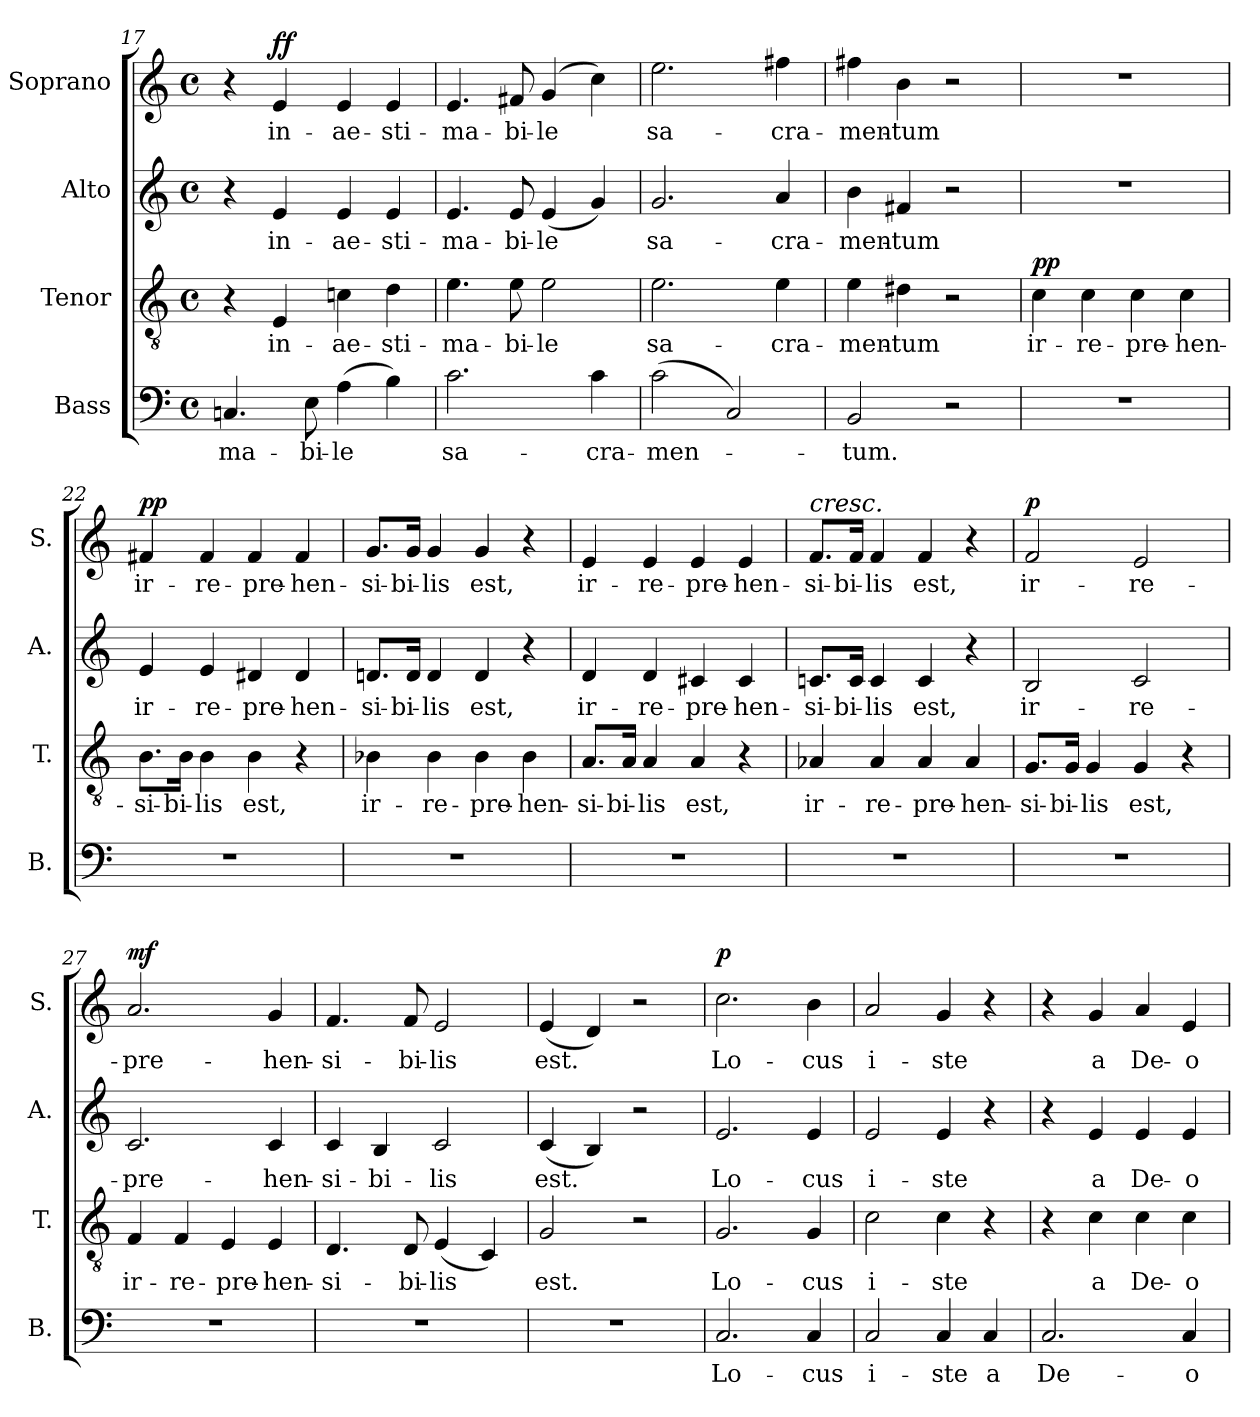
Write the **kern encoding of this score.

**kern	**text	**kern	**text	**dynam	**kern	**text	**kern	**text	**dynam
*part4	*part4	*part3	*part3	*part3	*part2	*part2	*part1	*part1	*part1
*staff4	*staff4	*staff3	*staff3	*staff3	*staff2	*staff2	*staff1	*staff1	*staff1
*I"Bass	*	*I"Tenor	*	*	*I"Alto	*	*I"Soprano	*	*
*I'B.	*	*I'T.	*	*	*I'A.	*	*I'S.	*	*
!!LO:LB:g=z
*clefF4	*	*clefGv2	*	*	*clefG2	*	*clefG2	*	*
*	*	*ITrd7c12	*	*	*	*	*	*	*
*k[]	*	*k[]	*	*	*k[]	*	*k[]	*	*
*M4/4	*	*M4/4	*	*	*M4/4	*	*M4/4	*	*
*met(c)	*	*met(c)	*	*	*met(c)	*	*met(c)	*	*
=17	=17	=17	=17	=17	=17	=17	=17	=17	=17
!	!LO:LY:b	!	!	!	!	!	!	!	!
4.Cn/	-ma-	4r	.	.	4r	.	4r	.	.
!	!	!	!LO:LY:b	!	!	!LO:LY:b	!	!LO:LY:b	!LO:DY:a
.	.	4EE/	in-	.	4e/	in-	4e/	in-	ff
!	!LO:LY:b	!	!	!	!	!	!	!	!
8E\	-bi-	.	.	.	.	.	.	.	.
!	!LO:LY:b	!	!LO:LY:b	!	!	!LO:LY:b	!	!LO:LY:b	!
(>4A\	-le	4Cn\	-ae-	.	4e/	-ae-	4e/	-ae-	.
!	!	!	!LO:LY:b	!	!	!LO:LY:b	!	!LO:LY:b	!
4B\)	.	4D\	-sti-	.	4e/	-sti-	4e/	-sti-	.
=18	=18	=18	=18	=18	=18	=18	=18	=18	=18
!	!LO:LY:b	!	!LO:LY:b	!	!	!LO:LY:b	!	!LO:LY:b	!
2.c\	sa-	4.E\	-ma-	.	4.e/	-ma-	4.e/	-ma-	.
!	!	!	!LO:LY:b	!	!	!LO:LY:b	!	!LO:LY:b	!
.	.	8E\	-bi-	.	8e/	-bi-	8f#X/	-bi-	.
!	!	!	!LO:LY:b	!	!	!LO:LY:b	!	!LO:LY:b	!
.	.	2E\	-le	.	(<4e/	-le	(>4g/	-le	.
!	!LO:LY:b	!	!	!	!	!	!	!	!
4c\	-cra-	.	.	.	4g/)	.	4cc\)	.	.
=19	=19	=19	=19	=19	=19	=19	=19	=19	=19
!	!LO:LY:b	!	!LO:LY:b	!	!	!LO:LY:b	!	!LO:LY:b	!
(>2c\	-men-	2.E\	sa-	.	2.g/	sa-	2.ee\	sa-	.
2C/)	.	.	.	.	.	.	.	.	.
!	!	!	!LO:LY:b	!	!	!LO:LY:b	!	!LO:LY:b	!
.	.	4E\	-cra-	.	4a/	-cra-	4ff#X\	-cra-	.
=20	=20	=20	=20	=20	=20	=20	=20	=20	=20
!	!LO:LY:b	!	!LO:LY:b	!	!	!LO:LY:b	!	!LO:LY:b	!
2BB/	-tum.	4E\	-men-	.	4b\	-men-	4ff#X\	-men-	.
!	!	!	!LO:LY:b	!	!	!LO:LY:b	!	!LO:LY:b	!
.	.	4D#X\	-tum	.	4f#X/	-tum	4b\	-tum	.
2r	.	2r	.	.	2r	.	2r	.	.
=21	=21	=21	=21	=21	=21	=21	=21	=21	=21
!	!	!	!LO:LY:b	!LO:DY:a	!	!	!	!	!
1r	.	4C\	ir-	pp	1r	.	1r	.	.
!	!	!	!LO:LY:b	!	!	!	!	!	!
.	.	4C\	-re-	.	.	.	.	.	.
!	!	!	!LO:LY:b	!	!	!	!	!	!
.	.	4C\	-pre-	.	.	.	.	.	.
!	!	!	!LO:LY:b	!	!	!	!	!	!
.	.	4C\	-hen-	.	.	.	.	.	.
=22	=22	=22	=22	=22	=22	=22	=22	=22	=22
!	!	!	!LO:LY:b	!	!	!LO:LY:b	!	!LO:LY:b	!LO:DY:a
1r	.	8.BB\L	-si-	.	4e/	ir-	4f#X/	ir-	pp
!	!	!	!LO:LY:b	!	!	!	!	!	!
.	.	16BB\Jk	-bi-	.	.	.	.	.	.
!	!	!	!LO:LY:b	!	!	!LO:LY:b	!	!LO:LY:b	!
.	.	4BB\	-lis	.	4e/	-re-	4f#/	-re-	.
!	!	!	!LO:LY:b	!	!	!LO:LY:b	!	!LO:LY:b	!
.	.	4BB\	est,	.	4d#X/	-pre-	4f#/	-pre-	.
!	!	!	!	!	!	!LO:LY:b	!	!LO:LY:b	!
.	.	4r	.	.	4d#/	-hen-	4f#/	-hen-	.
=23	=23	=23	=23	=23	=23	=23	=23	=23	=23
!	!	!	!LO:LY:b	!	!	!LO:LY:b	!	!LO:LY:b	!
1r	.	4BB-X\	ir-	.	8.dn/L	-si-	8.g/L	-si-	.
!	!	!	!	!	!	!LO:LY:b	!	!LO:LY:b	!
.	.	.	.	.	16d/Jk	-bi-	16g/Jk	-bi-	.
!	!	!	!LO:LY:b	!	!	!LO:LY:b	!	!LO:LY:b	!
.	.	4BB-\	-re-	.	4d/	-lis	4g/	-lis	.
!	!	!	!LO:LY:b	!	!	!LO:LY:b	!	!LO:LY:b	!
.	.	4BB-\	-pre-	.	4d/	est,	4g/	est,	.
!	!	!	!LO:LY:b	!	!	!	!	!	!
.	.	4BB-\	-hen-	.	4r	.	4r	.	.
!!LO:PB:g=z
=24	=24	=24	=24	=24	=24	=24	=24	=24	=24
!	!	!	!LO:LY:b	!	!	!LO:LY:b	!	!LO:LY:b	!
1r	.	8.AA/L	-si-	.	4d/	ir-	4e/	ir-	.
!	!	!	!LO:LY:b	!	!	!	!	!	!
.	.	16AA/Jk	-bi-	.	.	.	.	.	.
!	!	!	!LO:LY:b	!	!	!LO:LY:b	!	!LO:LY:b	!
.	.	4AA/	-lis	.	4d/	-re-	4e/	-re-	.
!	!	!	!LO:LY:b	!	!	!LO:LY:b	!	!LO:LY:b	!
.	.	4AA/	est,	.	4c#X/	-pre-	4e/	-pre-	.
!	!	!	!	!	!	!LO:LY:b	!	!LO:LY:b	!
.	.	4r	.	.	4c#/	-hen-	4e/	-hen-	.
=25	=25	=25	=25	=25	=25	=25	=25	=25	=25
!	!	!	!	!	!	!	!LO:TX:a:i:t=cresc.	!	!
!	!	!	!LO:LY:b	!	!	!LO:LY:b	!	!LO:LY:b	!
1r	.	4AA-X/	ir-	.	8.cn/L	-si-	8.f/L	-si-	.
!	!	!	!	!	!	!LO:LY:b	!	!LO:LY:b	!
.	.	.	.	.	16c/Jk	-bi-	16f/Jk	-bi-	.
!	!	!	!LO:LY:b	!	!	!LO:LY:b	!	!LO:LY:b	!
.	.	4AA-/	-re-	.	4c/	-lis	4f/	-lis	.
!	!	!	!LO:LY:b	!	!	!LO:LY:b	!	!LO:LY:b	!
.	.	4AA-/	-pre-	.	4c/	est,	4f/	est,	.
!	!	!	!LO:LY:b	!	!	!	!	!	!
.	.	4AA-/	-hen-	.	4r	.	4r	.	.
=26	=26	=26	=26	=26	=26	=26	=26	=26	=26
!	!	!	!LO:LY:b	!	!	!LO:LY:b	!	!LO:LY:b	!LO:DY:a
1r	.	8.GG/L	-si-	.	2B/	ir-	2f/	ir-	p
!	!	!	!LO:LY:b	!	!	!	!	!	!
.	.	16GG/Jk	-bi-	.	.	.	.	.	.
!	!	!	!LO:LY:b	!	!	!	!	!	!
.	.	4GG/	-lis	.	.	.	.	.	.
!	!	!	!LO:LY:b	!	!	!LO:LY:b	!	!LO:LY:b	!
.	.	4GG/	est,	.	2c/	-re-	2e/	-re-	.
.	.	4r	.	.	.	.	.	.	.
=27	=27	=27	=27	=27	=27	=27	=27	=27	=27
!	!	!	!LO:LY:b	!	!	!LO:LY:b	!	!LO:LY:b	!LO:DY:a
1r	.	4FF/	ir-	.	2.c/	-pre-	2.a/	-pre-	mf
!	!	!	!LO:LY:b	!	!	!	!	!	!
.	.	4FF/	-re-	.	.	.	.	.	.
!	!	!	!LO:LY:b	!	!	!	!	!	!
.	.	4EE/	-pre-	.	.	.	.	.	.
!	!	!	!LO:LY:b	!	!	!LO:LY:b	!	!LO:LY:b	!
.	.	4EE/	-hen-	.	4c/	-hen-	4g/	-hen-	.
=28	=28	=28	=28	=28	=28	=28	=28	=28	=28
!	!	!	!LO:LY:b	!	!	!LO:LY:b	!	!LO:LY:b	!
1r	.	4.DD/	-si-	.	4c/	-si-	4.f/	-si-	.
!	!	!	!	!	!	!LO:LY:b	!	!	!
.	.	.	.	.	4B/	-bi-	.	.	.
!	!	!	!LO:LY:b	!	!	!	!	!LO:LY:b	!
.	.	8DD/	-bi-	.	.	.	8f/	-bi-	.
!	!	!	!LO:LY:b	!	!	!LO:LY:b	!	!LO:LY:b	!
.	.	(<4EE/	-lis	.	2c/	-lis	2e/	-lis	.
.	.	4CC/)	.	.	.	.	.	.	.
=29	=29	=29	=29	=29	=29	=29	=29	=29	=29
!	!	!	!LO:LY:b	!	!	!LO:LY:b	!	!LO:LY:b	!
1r	.	2GG/	est.	.	(<4c/	est.	(<4e/	est.	.
.	.	.	.	.	4B/)	.	4d/)	.	.
.	.	2r	.	.	2r	.	2r	.	.
=30	=30	=30	=30	=30	=30	=30	=30	=30	=30
!	!LO:LY:b	!	!LO:LY:b	!	!	!LO:LY:b	!	!LO:LY:b	!LO:DY:a
2.C/	Lo-	2.GG/	Lo-	.	2.e/	Lo-	2.cc\	Lo-	p
!	!LO:LY:b	!	!LO:LY:b	!	!	!LO:LY:b	!	!LO:LY:b	!
4C/	-cus	4GG/	-cus	.	4e/	-cus	4b\	-cus	.
!!LO:LB:g=z
=31	=31	=31	=31	=31	=31	=31	=31	=31	=31
!	!LO:LY:b	!	!LO:LY:b	!	!	!LO:LY:b	!	!LO:LY:b	!
2C/	i-	2C\	i-	.	2e/	i-	2a/	i-	.
!	!LO:LY:b	!	!LO:LY:b	!	!	!LO:LY:b	!	!LO:LY:b	!
4C/	-ste	4C\	-ste	.	4e/	-ste	4g/	-ste	.
!	!LO:LY:b	!	!	!	!	!	!	!	!
4C/	a	4r	.	.	4r	.	4r	.	.
=32	=32	=32	=32	=32	=32	=32	=32	=32	=32
!	!LO:LY:b	!	!	!	!	!	!	!	!
2.C/	De-	4r	.	.	4r	.	4r	.	.
!	!	!	!LO:LY:b	!	!	!LO:LY:b	!	!LO:LY:b	!
.	.	4C\	a	.	4e/	a	4g/	a	.
!	!	!	!LO:LY:b	!	!	!LO:LY:b	!	!LO:LY:b	!
.	.	4C\	De-	.	4e/	De-	4a/	De-	.
!	!LO:LY:b	!	!LO:LY:b	!	!	!LO:LY:b	!	!LO:LY:b	!
4C/	-o	4C\	-o	.	4e/	-o	4e/	-o	.
=	=	=	=	=	=	=	=	=	=
*-	*-	*-	*-	*-	*-	*-	*-	*-	*-
